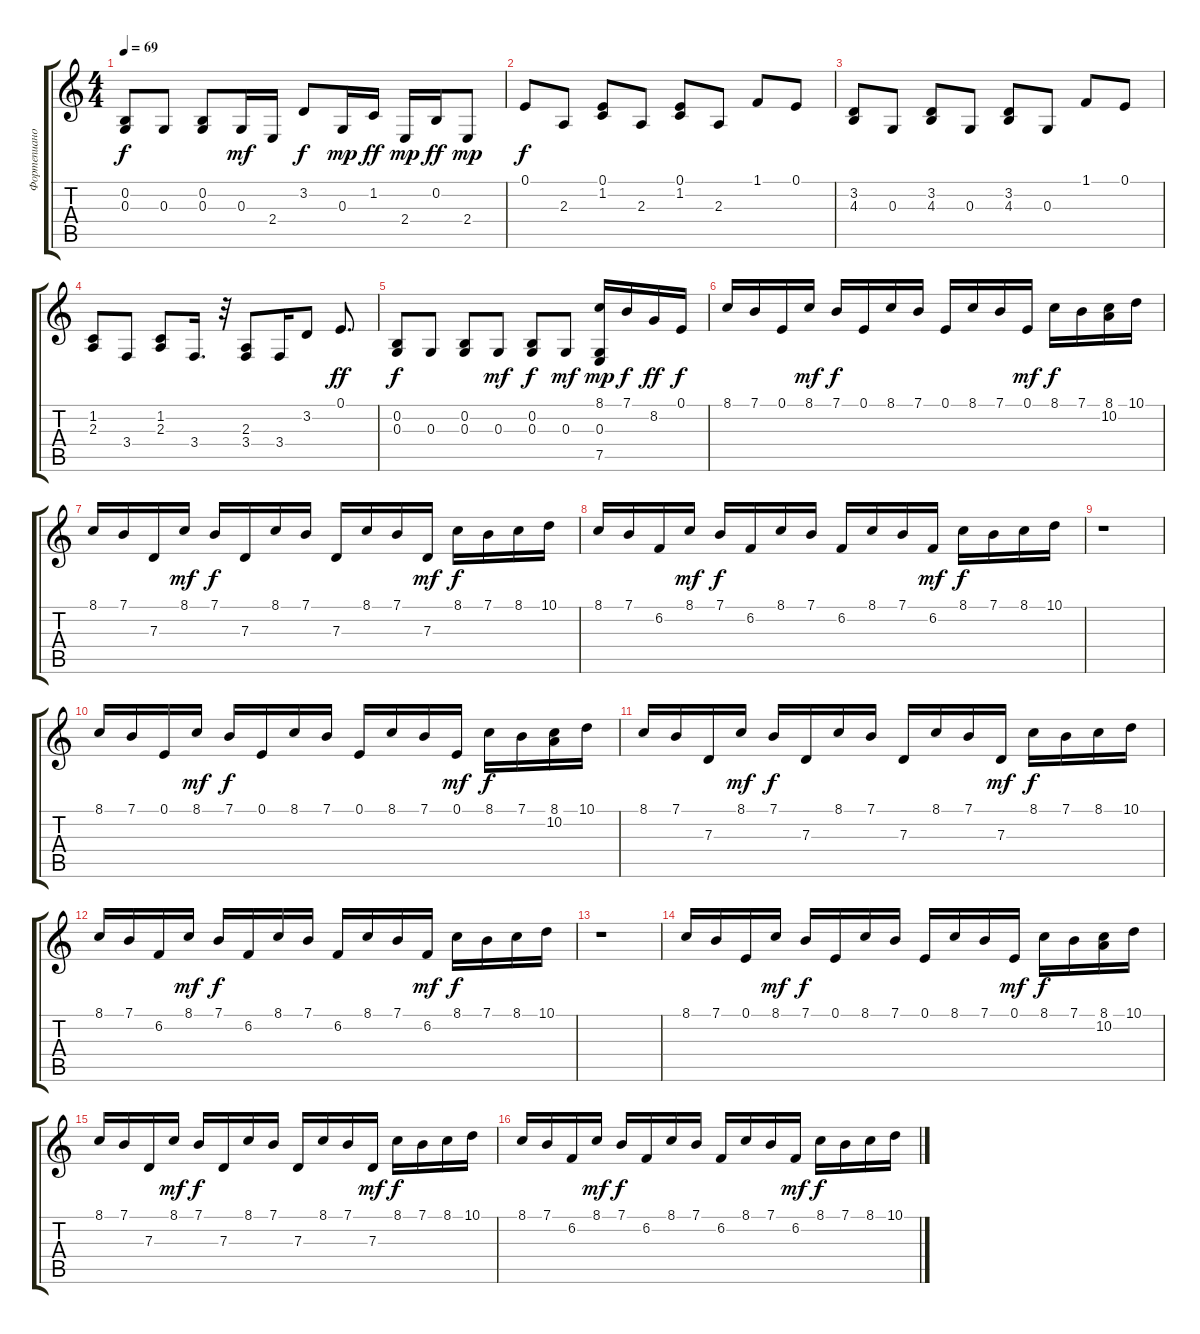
\track ("Фортепиано (прав. рука) №1" "Фортепиано") {instrument brightacousticpiano}
\staff {score tabs}
\tuning (E4 B3 G3 D3 A2 E2) {hide}
\ts (4 4)
\tempo 69
\clef g2
\ks c
(0.2 0.3).8{dy f} 0.3.8 (0.2 0.3).8 0.3.16{dy mf} 2.4.16 3.2.8{dy f} 0.3.16{dy mp} 1.2.16{dy ff} 2.4.16{dy mp} 0.2.16{dy ff} 2.4.8{dy mp} |
0.1.8{dy f} 2.3.8 (0.1 1.2).8 2.3.8 (0.1 1.2).8 2.3.8 1.1.8 0.1.8 |
(3.2 4.3).8 0.3.8 (3.2 4.3).8 0.3.8 (3.2 4.3).8 0.3.8 1.1.8 0.1.8 |
(1.2 2.3).8 3.4.8 (1.2 2.3).8 3.4.16{d} r.32 (2.3 3.4).8 3.4.16 3.2.8 0.1.8{d dy ff} |
(0.2 0.3).8{dy f} 0.3.8 (0.2 0.3).8 0.3.8{dy mf} (0.2 0.3).8{dy f} 0.3.8{dy mf} (8.1 0.3 7.5).16{dy mp} 7.1.16{dy f} 8.2.16{dy ff} 0.1.16{dy f} |
8.1.16 7.1.16 0.1.16 8.1.16{dy mf} 7.1.16{dy f} 0.1.16 8.1.16 7.1.16 0.1.16 8.1.16 7.1.16 0.1.16{dy mf} 8.1.16{dy f} 7.1.16 (8.1 10.2).16 10.1.16 |
8.1.16 7.1.16 7.3.16 8.1.16{dy mf} 7.1.16{dy f} 7.3.16 8.1.16 7.1.16 7.3.16 8.1.16 7.1.16 7.3.16{dy mf} 8.1.16{dy f} 7.1.16 8.1.16 10.1.16 |
8.1.16 7.1.16 6.2.16 8.1.16{dy mf} 7.1.16{dy f} 6.2.16 8.1.16 7.1.16 6.2.16 8.1.16 7.1.16 6.2.16{dy mf} 8.1.16{dy f} 7.1.16 8.1.16 10.1.16 |
r.1 |
8.1.16 7.1.16 0.1.16 8.1.16{dy mf} 7.1.16{dy f} 0.1.16 8.1.16 7.1.16 0.1.16 8.1.16 7.1.16 0.1.16{dy mf} 8.1.16{dy f} 7.1.16 (8.1 10.2).16 10.1.16 |
8.1.16 7.1.16 7.3.16 8.1.16{dy mf} 7.1.16{dy f} 7.3.16 8.1.16 7.1.16 7.3.16 8.1.16 7.1.16 7.3.16{dy mf} 8.1.16{dy f} 7.1.16 8.1.16 10.1.16 |
8.1.16 7.1.16 6.2.16 8.1.16{dy mf} 7.1.16{dy f} 6.2.16 8.1.16 7.1.16 6.2.16 8.1.16 7.1.16 6.2.16{dy mf} 8.1.16{dy f} 7.1.16 8.1.16 10.1.16 |
r.1 |
8.1.16 7.1.16 0.1.16 8.1.16{dy mf} 7.1.16{dy f} 0.1.16 8.1.16 7.1.16 0.1.16 8.1.16 7.1.16 0.1.16{dy mf} 8.1.16{dy f} 7.1.16 (8.1 10.2).16 10.1.16 |
8.1.16{volume 13 balance 6} 7.1.16 7.3.16 8.1.16{dy mf} 7.1.16{dy f} 7.3.16 8.1.16 7.1.16 7.3.16 8.1.16 7.1.16 7.3.16{dy mf} 8.1.16{dy f} 7.1.16 8.1.16 10.1.16 |
8.1.16 7.1.16 6.2.16 8.1.16{dy mf} 7.1.16{dy f} 6.2.16 8.1.16 7.1.16 6.2.16 8.1.16 7.1.16 6.2.16{dy mf} 8.1.16{dy f} 7.1.16 8.1.16 10.1.16
